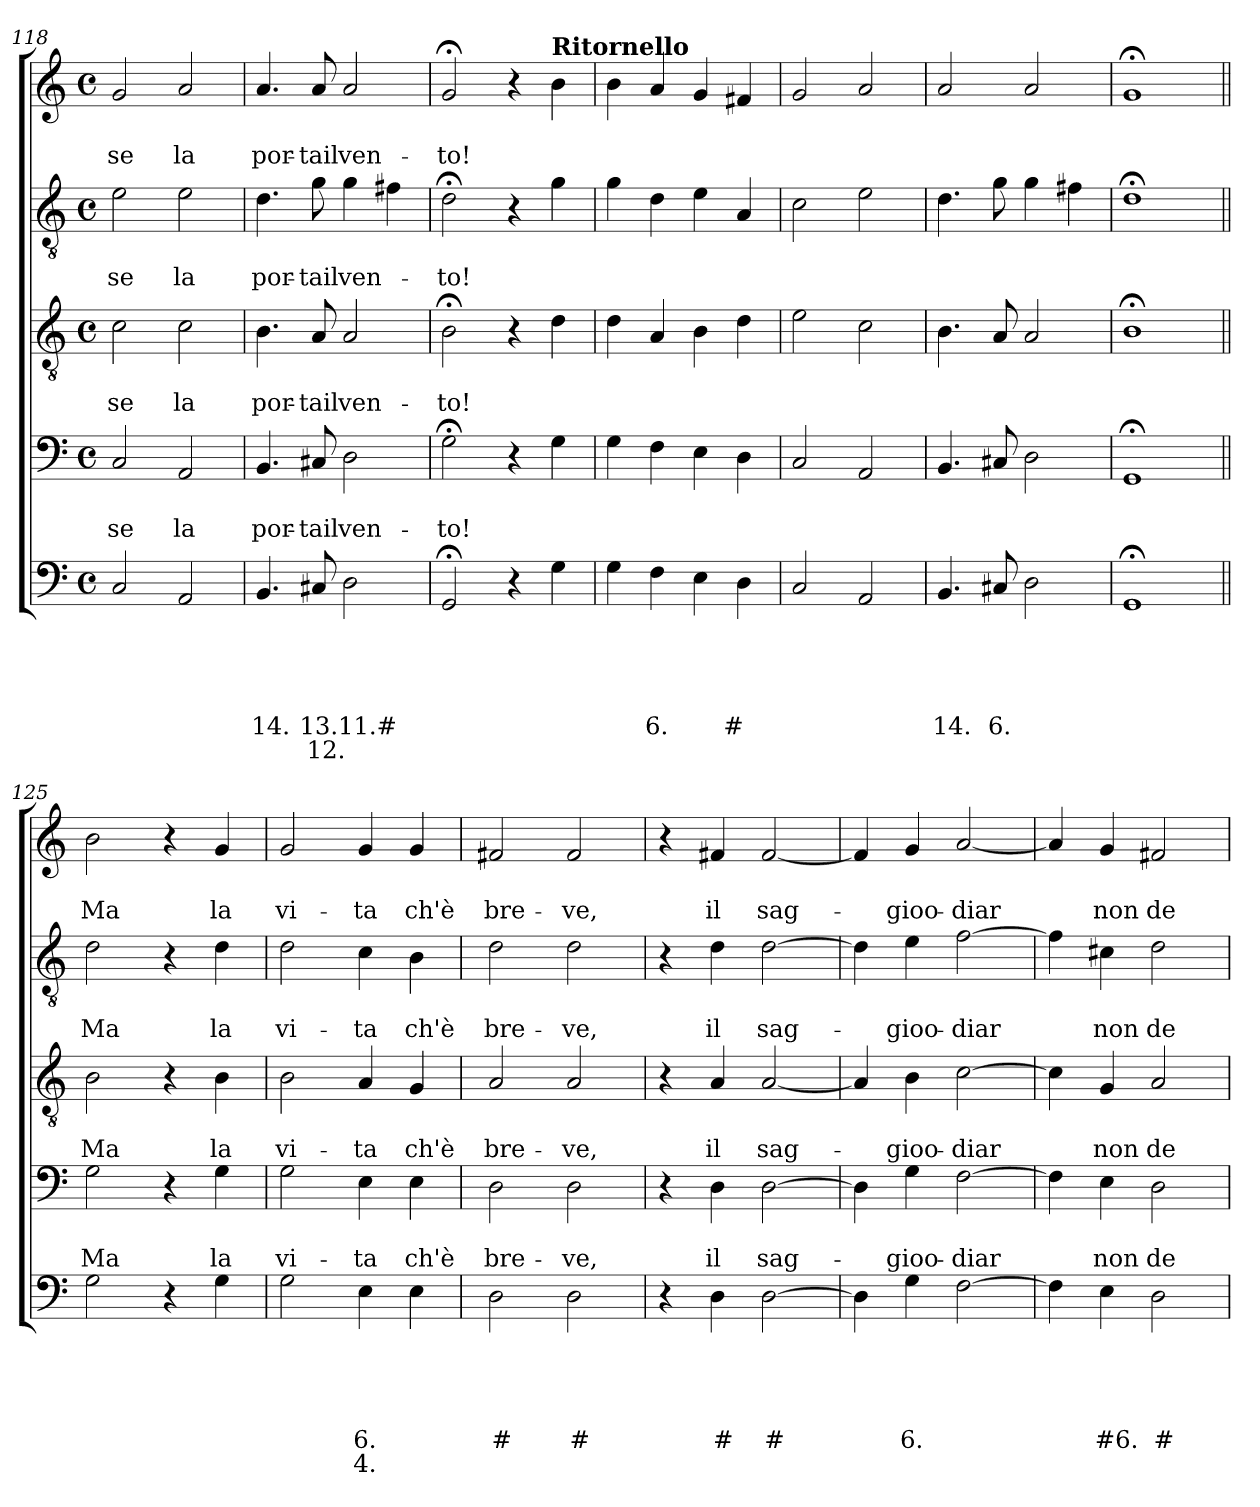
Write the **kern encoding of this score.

**kern	**text	**text	**text	**text	**text	**text	**kern	**text	**text	**kern	**text	**text	**kern	**text	**text	**kern	**text	**text
*part5	*part5	*part5	*part5	*part5	*part5	*part5	*part4	*part4	*part4	*part3	*part3	*part3	*part2	*part2	*part2	*part1	*part1	*part1
*staff5	*staff5	*staff5	*staff5	*staff5	*staff5	*staff5	*staff4	*staff4	*staff4	*staff3	*staff3	*staff3	*staff2	*staff2	*staff2	*staff1	*staff1	*staff1
*clefF4	*	*	*	*	*	*	*clefF4	*	*	*clefGv2	*	*	*clefGv2	*	*	*clefG2	*	*
*k[]	*	*	*	*	*	*	*k[]	*	*	*k[]	*	*	*k[]	*	*	*k[]	*	*
*C:	*	*	*	*	*	*	*C:	*	*	*C:	*	*	*C:	*	*	*C:	*	*
*M4/4	*	*	*	*	*	*	*M4/4	*	*	*M4/4	*	*	*M4/4	*	*	*M4/4	*	*
*met(c)	*	*	*	*	*	*	*met(c)	*	*	*met(c)	*	*	*met(c)	*	*	*met(c)	*	*
=118	=118	=118	=118	=118	=118	=118	=118	=118	=118	=118	=118	=118	=118	=118	=118	=118	=118	=118
2C/	.	.	.	.	.	.	2C/	.	se	2c\	.	se	2e\	.	se	2g/	.	se
2AA/	.	.	.	.	.	.	2AA/	.	la	2c\	.	la	2e\	.	la	2a/	.	la
!!LO:LB:g=z
=119	=119	=119	=119	=119	=119	=119	=119	=119	=119	=119	=119	=119	=119	=119	=119	=119	=119	=119
4.BB/	.	.	.	.	14.	.	4.BB/	.	por-	4.B\	.	por-	4.d\	.	por-	4.a/	.	por-
8C#X/	.	.	.	.	13.	12.	8C#X/	.	-tail	8A/	.	-tail	8g\	.	-tail	8a/	.	-tail
2D\	.	.	.	.	11.#	.	2D\	.	ven-	2A/	.	ven-	4g\	.	ven-	2a/	.	ven-
.	.	.	.	.	.	.	.	.	.	.	.	.	4f#X\	.	.	.	.	.
=120	=120	=120	=120	=120	=120	=120	=120	=120	=120	=120	=120	=120	=120	=120	=120	=120	=120	=120
2GG;</	.	.	.	.	.	.	2G;<\	.	-to!	2B;<\	.	-to!	2d;<\	.	-to!	2g;</	.	-to!
4r	.	.	.	.	.	.	4r	.	.	4r	.	.	4r	.	.	4r	.	.
!	!	!	!	!	!	!	!	!	!	!	!	!	!	!	!	!LO:TX:a:B:t=Ritornello	!	!
4G\	.	.	.	.	.	.	4G\	.	.	4d\	.	.	4g\	.	.	4b\	.	.
=121	=121	=121	=121	=121	=121	=121	=121	=121	=121	=121	=121	=121	=121	=121	=121	=121	=121	=121
4G\	.	.	.	.	.	.	4G\	.	.	4d\	.	.	4g\	.	.	4b\	.	.
4F\	.	.	.	.	6.	.	4F\	.	.	4A/	.	.	4d\	.	.	4a/	.	.
4E\	.	.	.	.	.	.	4E\	.	.	4B\	.	.	4e\	.	.	4g/	.	.
4D\	.	.	.	.	#	.	4D\	.	.	4d\	.	.	4A/	.	.	4f#X/	.	.
=122	=122	=122	=122	=122	=122	=122	=122	=122	=122	=122	=122	=122	=122	=122	=122	=122	=122	=122
2C/	.	.	.	.	.	.	2C/	.	.	2e\	.	.	2c\	.	.	2g/	.	.
2AA/	.	.	.	.	.	.	2AA/	.	.	2c\	.	.	2e\	.	.	2a/	.	.
=123	=123	=123	=123	=123	=123	=123	=123	=123	=123	=123	=123	=123	=123	=123	=123	=123	=123	=123
4.BB/	.	.	.	.	14.	.	4.BB/	.	.	4.B\	.	.	4.d\	.	.	2a/	.	.
8C#X/	.	.	.	.	6.	.	8C#X/	.	.	8A/	.	.	8g\	.	.	.	.	.
2D\	.	.	.	.	.	.	2D\	.	.	2A/	.	.	4g\	.	.	2a/	.	.
.	.	.	.	.	.	.	.	.	.	.	.	.	4f#X\	.	.	.	.	.
=124	=124	=124	=124	=124	=124	=124	=124	=124	=124	=124	=124	=124	=124	=124	=124	=124	=124	=124
1GG;<	.	.	.	.	.	.	1GG;<	.	.	1B;<	.	.	1d;<	.	.	1g;<	.	.
!!LO:PB:g=z
=125||	=125||	=125||	=125||	=125||	=125||	=125||	=125||	=125||	=125||	=125||	=125||	=125||	=125||	=125||	=125||	=125||	=125||	=125||
2G\	.	.	.	.	.	.	2G\	.	Ma	2B\	.	Ma	2d\	.	Ma	2b\	.	Ma
4r	.	.	.	.	.	.	4r	.	.	4r	.	.	4r	.	.	4r	.	.
4G\	.	.	.	.	.	.	4G\	.	la	4B\	.	la	4d\	.	la	4g/	.	la
=126	=126	=126	=126	=126	=126	=126	=126	=126	=126	=126	=126	=126	=126	=126	=126	=126	=126	=126
2G\	.	.	.	.	.	.	2G\	.	vi-	2B\	.	vi-	2d\	.	vi-	2g/	.	vi-
4E\	.	.	.	.	6.	4.	4E\	.	-ta	4A/	.	-ta	4c\	.	-ta	4g/	.	-ta
4E\	.	.	.	.	.	.	4E\	.	ch'è	4G/	.	ch'è	4B\	.	ch'è	4g/	.	ch'è
=127	=127	=127	=127	=127	=127	=127	=127	=127	=127	=127	=127	=127	=127	=127	=127	=127	=127	=127
2D\	.	.	.	.	#	.	2D\	.	bre-	2A/	.	bre-	2d\	.	bre-	2f#X/	.	bre-
2D\	.	.	.	.	#	.	2D\	.	-ve,	2A/	.	-ve,	2d\	.	-ve,	2f#/	.	-ve,
=128	=128	=128	=128	=128	=128	=128	=128	=128	=128	=128	=128	=128	=128	=128	=128	=128	=128	=128
4r	.	.	.	.	.	.	4r	.	.	4r	.	.	4r	.	.	4r	.	.
4D\	.	.	.	.	#	.	4D\	.	il	4A/	.	il	4d\	.	il	4f#X/	.	il
[2D\	.	.	.	.	#	.	[2D\	.	sag-	[2A/	.	sag-	[2d\	.	sag-	[2f#/	.	sag-
=129	=129	=129	=129	=129	=129	=129	=129	=129	=129	=129	=129	=129	=129	=129	=129	=129	=129	=129
4D\]	.	.	.	.	.	.	4D\]	.	.	4A/]	.	.	4d\]	.	.	4f#/]	.	.
4G\	.	.	.	.	6.	.	4G\	.	-gioo-	4B\	.	-gioo-	4e\	.	-gioo-	4g/	.	-gioo-
[2F\	.	.	.	.	.	.	[2F\	.	-diar	[2c\	.	-diar	[2f\	.	-diar	[2a/	.	-diar
=130	=130	=130	=130	=130	=130	=130	=130	=130	=130	=130	=130	=130	=130	=130	=130	=130	=130	=130
4F\]	.	.	.	.	.	.	4F\]	.	.	4c\]	.	.	4f\]	.	.	4a/]	.	.
4E\	.	.	.	.	#6.	.	4E\	.	non	4G/	.	non	4c#X\	.	non	4g/	.	non
2D\	.	.	.	.	#	.	2D\	.	de-	2A/	.	de-	2d\	.	de-	2f#X/	.	de-
=	=	=	=	=	=	=	=	=	=	=	=	=	=	=	=	=	=	=
*-	*-	*-	*-	*-	*-	*-	*-	*-	*-	*-	*-	*-	*-	*-	*-	*-	*-	*-
